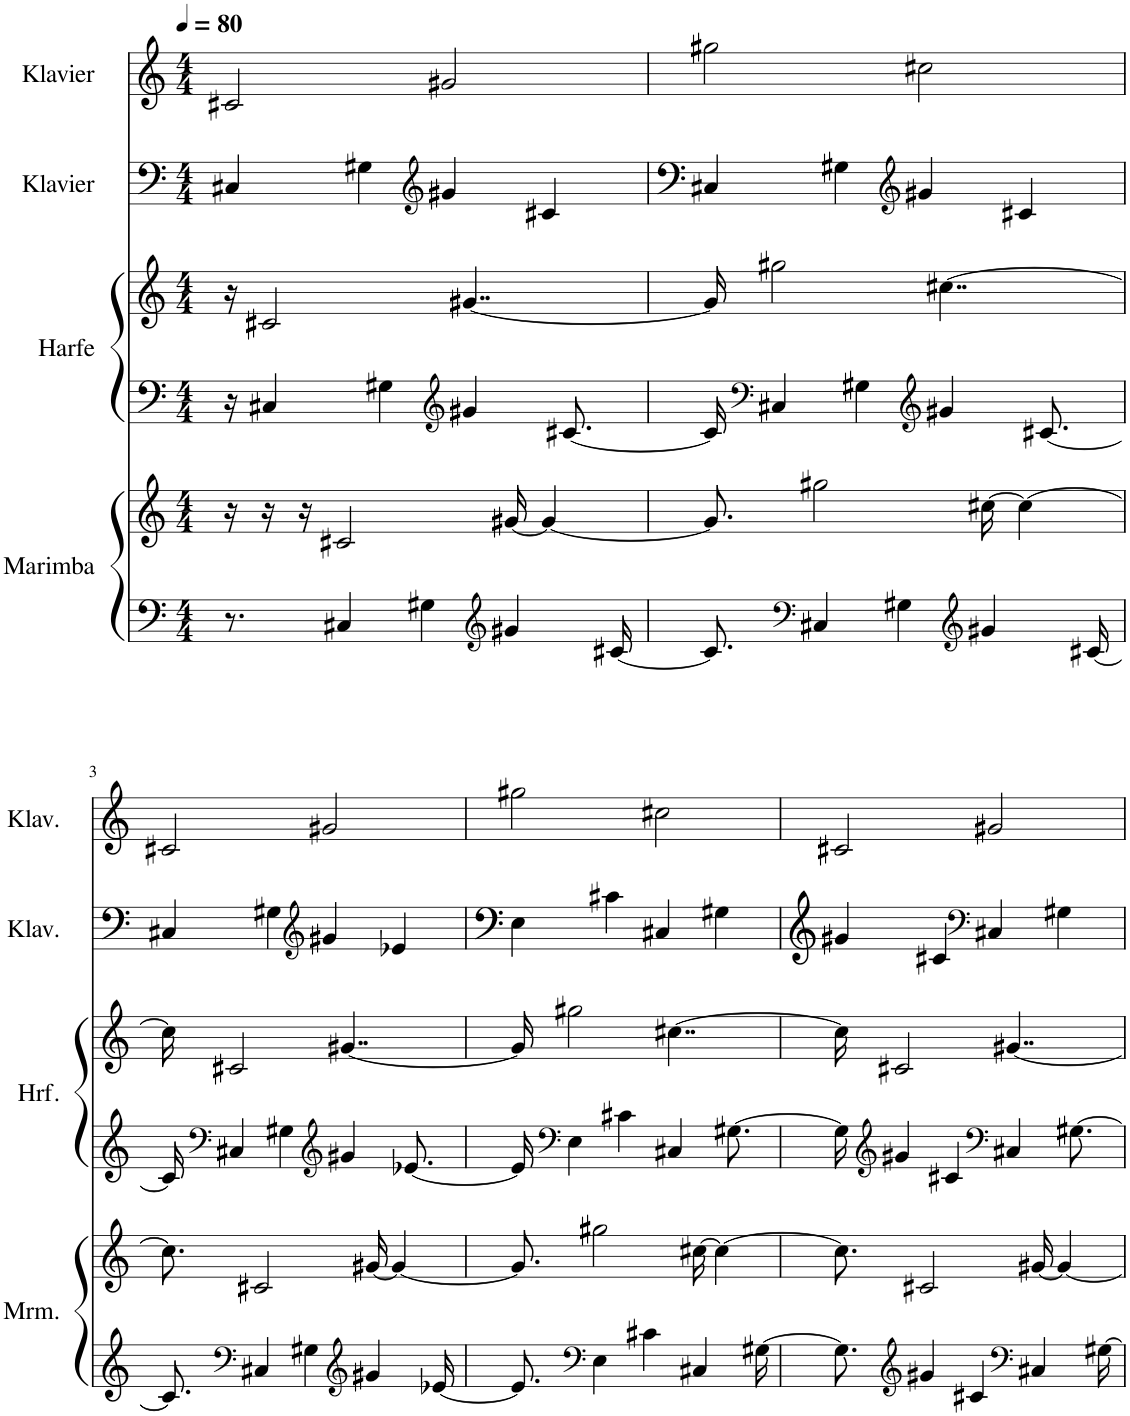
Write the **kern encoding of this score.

**kern	**kern	**kern	**kern	**kern	**kern
*part4	*part4	*part3	*part3	*part2	*part1
*staff6	*staff5	*staff4	*staff3	*staff2	*staff1
*I"Marimba	*	*I"Harfe	*	*I"Klavier	*I"Klavier
*I'Mrm.	*	*I'Hrf.	*	*I'Klav.	*I'Klav.
*clefF4	*clefG2	*clefF4	*clefG2	*clefF4	*clefG2
*k[]	*k[]	*k[]	*k[]	*k[]	*k[]
*M4/4	*M4/4	*M4/4	*M4/4	*M4/4	*M4/4
*MM80	*MM80	*MM80	*MM80	*MM80	*MM80
=1	=1	=1	=1	=1	=1
8.r	16r	16r	16r	4C#X/	2c#X/
.	16r	4C#X/	2c#X/	.	.
.	16r	.	.	.	.
4C#X/	2c#X/	.	.	.	.
.	.	.	.	4G#X\	.
.	.	4G#X\	.	.	.
4G#X\	.	.	.	.	.
*	*	*	*	*clefG2	*
.	.	.	.	4g#X/	2g#X/
*	*	*clefG2	*	*	*
.	.	4g#X/	[4..g#X/	.	.
*clefG2	*	*	*	*	*
4g#X/	[16g#X/	.	.	.	.
.	4g#/_	.	.	4c#X/	.
.	.	[8.c#X/	.	.	.
[16c#X/	.	.	.	.	.
=2	=2	=2	=2	=2	=2
8.c#/]	8.g#/]	16c#/]	16g#/]	4C#X/	2gg#X\
*	*	*clefF4	*	*	*
.	.	4C#X/	2gg#X\	.	.
*clefF4	*	*	*	*	*
4C#X/	2gg#X\	.	.	.	.
.	.	.	.	4G#X\	.
.	.	4G#X\	.	.	.
4G#X\	.	.	.	.	.
*	*	*	*	*clefG2	*
.	.	.	.	4g#X/	2cc#X\
*	*	*clefG2	*	*	*
.	.	4g#X/	[4..cc#X\	.	.
*clefG2	*	*	*	*	*
4g#X/	[16cc#X\	.	.	.	.
.	4cc#\_	.	.	4c#X/	.
.	.	[8.c#X/	.	.	.
[16c#X/	.	.	.	.	.
!!LO:LB:g=z
=3	=3	=3	=3	=3	=3
8.c#/]	8.cc#\]	16c#/]	16cc#\]	4C#X/	2c#X/
*	*	*clefF4	*	*	*
.	.	4C#X/	2c#X/	.	.
*clefF4	*	*	*	*	*
4C#X/	2c#X/	.	.	.	.
.	.	.	.	4G#X\	.
.	.	4G#X\	.	.	.
4G#X\	.	.	.	.	.
*	*	*	*	*clefG2	*
.	.	.	.	4g#X/	2g#X/
*	*	*clefG2	*	*	*
.	.	4g#X/	[4..g#X/	.	.
*clefG2	*	*	*	*	*
4g#X/	[16g#X/	.	.	.	.
.	4g#/_	.	.	4e-X/	.
.	.	[8.e-X/	.	.	.
[16e-X/	.	.	.	.	.
=4	=4	=4	=4	=4	=4
8.e-/]	8.g#/]	16e-/]	16g#/]	4E\	2gg#X\
*	*	*clefF4	*	*	*
.	.	4E\	2gg#X\	.	.
*clefF4	*	*	*	*	*
4E\	2gg#X\	.	.	.	.
.	.	.	.	4c#X\	.
.	.	4c#X\	.	.	.
4c#X\	.	.	.	.	.
.	.	.	.	4C#X/	2cc#X\
.	.	4C#X/	[4..cc#X\	.	.
4C#X/	[16cc#X\	.	.	.	.
.	4cc#\_	.	.	4G#X\	.
.	.	[8.G#X\	.	.	.
[16G#X\	.	.	.	.	.
=5	=5	=5	=5	=5	=5
8.G#\]	8.cc#\]	16G#\]	16cc#\]	4g#X/	2c#X/
*	*	*clefG2	*	*	*
.	.	4g#X/	2c#X/	.	.
*clefG2	*	*	*	*	*
4g#X/	2c#X/	.	.	.	.
.	.	.	.	4c#X/	.
.	.	4c#X/	.	.	.
4c#X/	.	.	.	.	.
*	*	*	*	*clefF4	*
.	.	.	.	4C#X/	2g#X/
*	*	*clefF4	*	*	*
.	.	4C#X/	[4..g#X/	.	.
*clefF4	*	*	*	*	*
4C#X/	[16g#X/	.	.	.	.
.	4g#/_	.	.	4G#X\	.
.	.	[8.G#X\	.	.	.
[16G#X\	.	.	.	.	.
=	=	=	=	=	=
*-	*-	*-	*-	*-	*-
